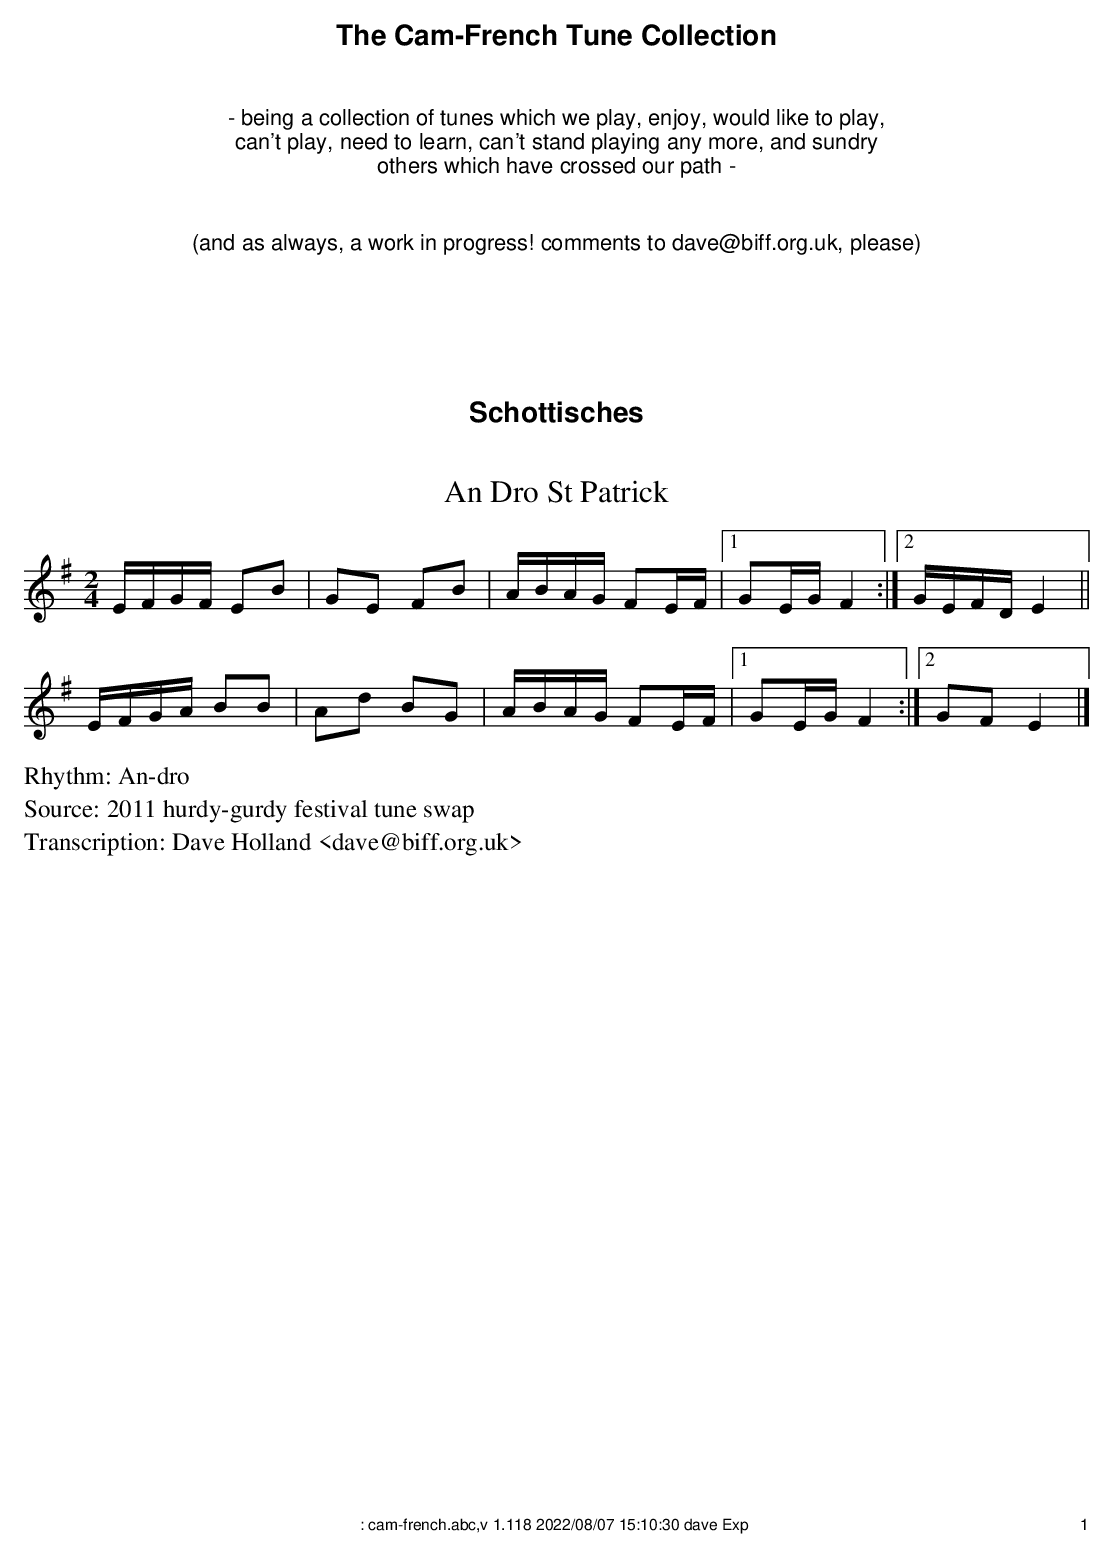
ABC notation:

X:1
T:An Dro St Patrick
M:2/4
L:1/8
K:Em
E/F/G/F/ EB | GE FB | A/B/A/G/ FE/F/ |1 GE/G/ F2 :|2 G/E/F/D/ E2 ||
E/F/G/A/ BB | Ad BG | A/B/A/G/ FE/F/ |1 GE/G/ F2 :|2 GF E2 |]
